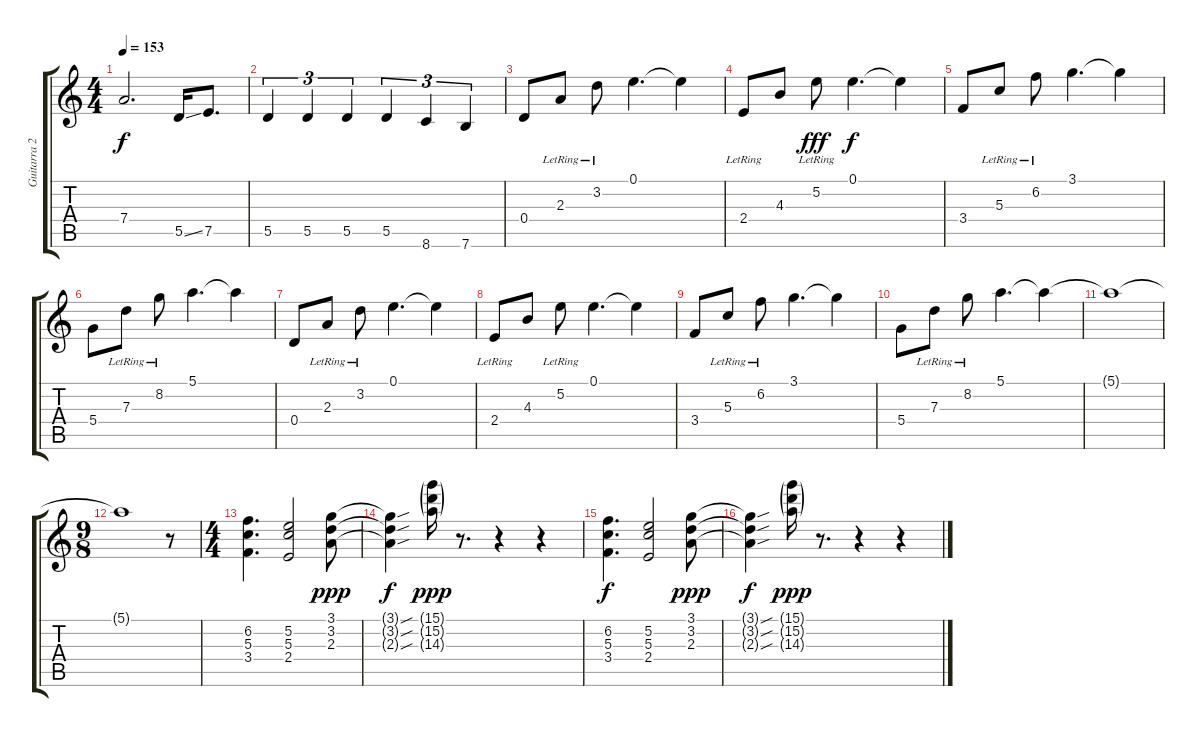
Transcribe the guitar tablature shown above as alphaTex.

\track ("Guitarra 2" "Guitarra 2") {instrument distortionguitar}
\staff {score tabs}
\tuning (E4 B3 G3 D3 A2 E2) {hide}
\ts (4 4)
\tempo 153
\clef g2
\ks c
7.4.2{d dy f} 5.5{ss}.16 7.5.8{d} |
5.5.4{tu (3 2)} 5.5.4{tu (3 2)} 5.5.4{tu (3 2)} 5.5.4{tu (3 2)} 8.6.4{tu (3 2)} 7.6.4{tu (3 2)} |
0.4.8 2.3{lr}.8 3.2{lr}.8 0.1.4{d} 0.1{t}.4 |
2.4{lr}.8 4.3.8 5.2{lr}.8{dy fff} 0.1.4{d dy f} 0.1{t}.4 |
3.4.8 5.3{lr}.8 6.2{lr}.8 3.1.4{d} 3.1{t}.4 |
5.4.8 7.3{lr}.8 8.2{lr}.8 5.1.4{d} 5.1{t}.4 |
0.4.8 2.3{lr}.8 3.2{lr}.8 0.1.4{d} 0.1{t}.4 |
2.4{lr}.8 4.3.8 5.2{lr}.8 0.1.4{d} 0.1{t}.4 |
3.4.8 5.3{lr}.8 6.2{lr}.8 3.1.4{d} 3.1{t}.4 |
5.4.8 7.3{lr}.8 8.2{lr}.8 5.1.4{d} 5.1{t}.4 |
5.1{t}.1{volume 5} |
\ts (9 8)
5.1{t}.1{volume 2} r.8 |
\ts (4 4)
(6.2 5.3 3.4).4{d volume 10} (5.2 5.3 2.4).2 (3.1 3.2 2.3).8{dy ppp} |
(3.1{sou t} 3.2{sou t} 2.3{sou t}).4{dy f} (15.1{g} 15.2{g} 14.3{g}).16{dy ppp} r.8{d} r.4 r.4 |
(6.2 5.3 3.4).4{d dy f} (5.2 5.3 2.4).2 (3.1 3.2 2.3).8{dy ppp} |
(3.1{sou t} 3.2{sou t} 2.3{sou t}).4{dy f} (15.1{g} 15.2{g} 14.3{g}).16{dy ppp} r.8{d} r.4 r.4
